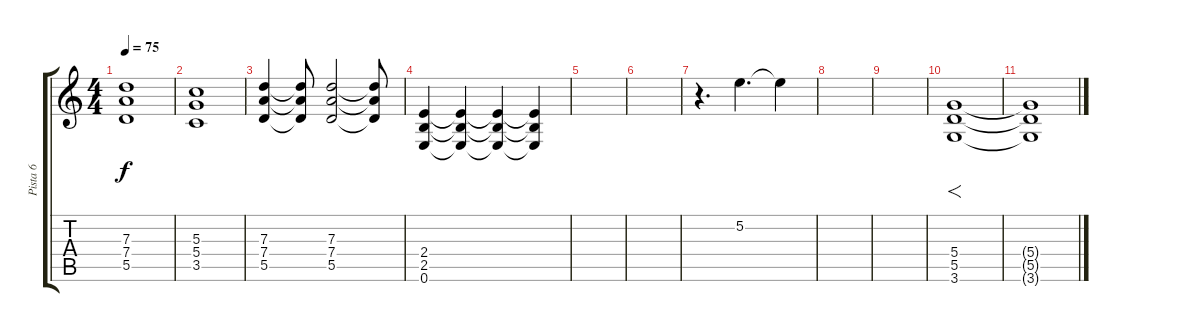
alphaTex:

\track ("Pista 6" "Pista 6") {instrument distortionguitar}
\staff {score tabs}
\tuning (E4 B3 G3 D3 A2 E2) {hide}
\ts (4 4)
\tempo 75
\clef g2
\ks c
(7.3 7.4 5.5).1{dy f} |
(5.3 5.4 3.5).1 |
(7.3 7.4 5.5).4 (7.3{t} 7.4{t} 5.5{t}).8 (7.3 7.4 5.5).2 (7.3{t} 7.4{t} 5.5{t}).8 |
(2.4 2.5 0.6).4{volume 9} (2.4{t} 2.5{t} 0.6{t}).4{volume 6} (2.4{t} 2.5{t} 0.6{t}).4{volume 4} (2.4{t} 2.5{t} 0.6{t}).4{volume 0} |
|
|
r.4{d} 5.2.4{d} 5.2{t}.4 |
|
|
(5.4 5.5 3.6).1{f} |
(5.4{t} 5.5{t} 3.6{t}).1
